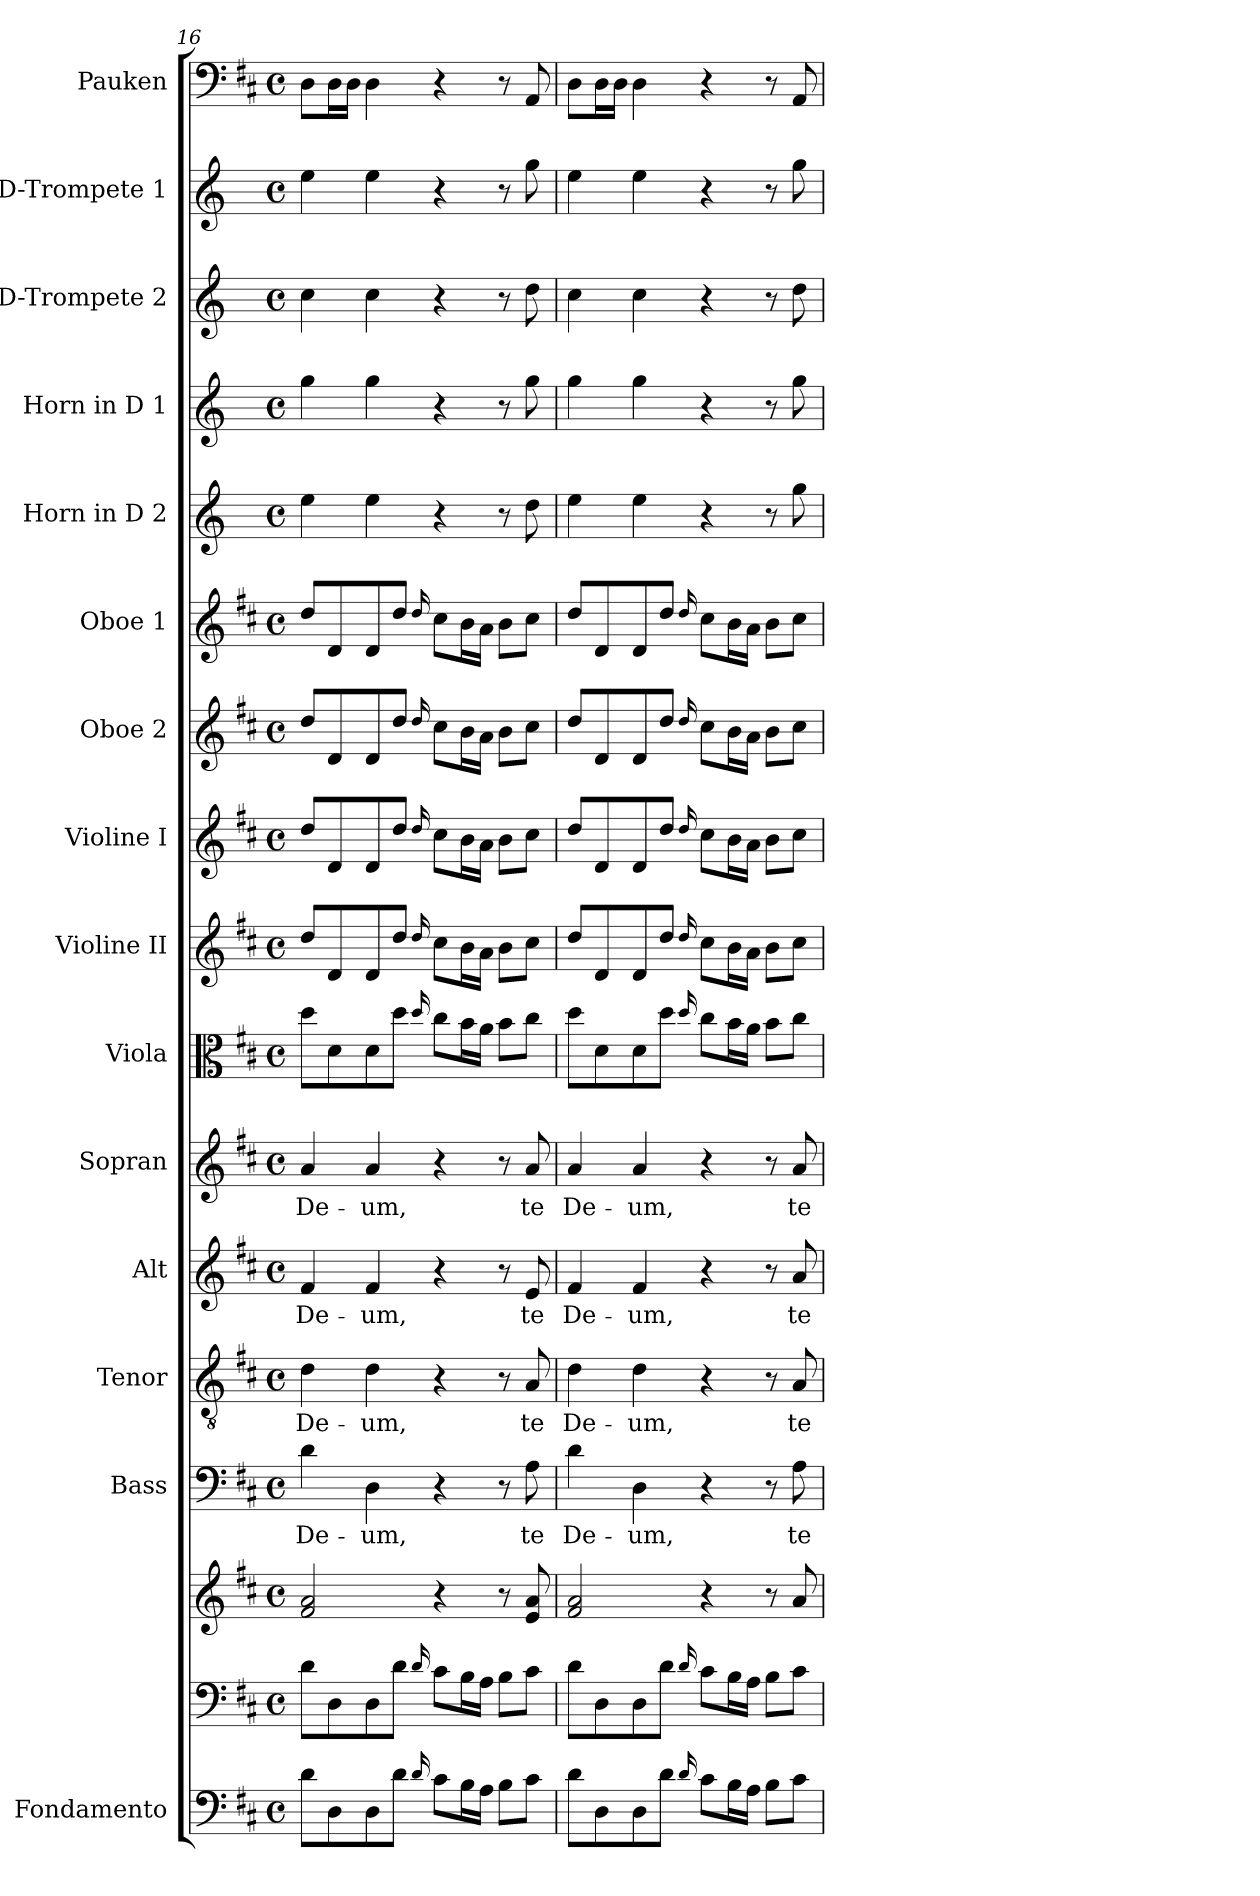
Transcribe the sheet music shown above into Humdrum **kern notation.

**kern	**kern	**kern	**kern	**text	**kern	**text	**kern	**text	**kern	**text	**kern	**kern	**kern	**kern	**kern	**kern	**kern	**kern	**kern	**kern
*part16	*part15	*part15	*part14	*part14	*part13	*part13	*part12	*part12	*part11	*part11	*part10	*part9	*part8	*part7	*part6	*part5	*part4	*part3	*part2	*part1
*staff17	*staff16	*staff15	*staff14	*staff14	*staff13	*staff13	*staff12	*staff12	*staff11	*staff11	*staff10	*staff9	*staff8	*staff7	*staff6	*staff5	*staff4	*staff3	*staff2	*staff1
*I"Fondamento	*	*	*I"Bass	*	*I"Tenor	*	*I"Alt	*	*I"Sopran	*	*I"Viola	*I"Violine II	*I"Violine I	*I"Oboe 2	*I"Oboe 1	*I"Horn in D 2	*I"Horn in D 1	*I"D-Trompete 2	*I"D-Trompete 1	*I"Pauken
*I'F.	*	*	*I'B.	*	*I'T.	*	*I'A.	*	*I'S.	*	*I'Vla.	*I'Vl. II	*I'Vl. I	*I'Ob. 2	*I'Ob. 1	*	*	*I'D Trp. 2	*I'D Trp. 1	*I'Pk.
*clefF4	*clefF4	*clefG2	*clefF4	*	*clefGv2	*	*clefG2	*	*clefG2	*	*clefC3	*clefG2	*clefG2	*clefG2	*clefG2	*clefG2	*clefG2	*clefG2	*clefG2	*clefF4
*ITrd7c12	*	*	*	*	*	*	*	*	*	*	*	*	*	*	*	*ITrd6c10	*ITrd6c10	*ITrd-1c-2	*ITrd-1c-2	*
*k[f#c#]	*k[f#c#]	*k[f#c#]	*k[f#c#]	*	*k[f#c#]	*	*k[f#c#]	*	*k[f#c#]	*	*k[f#c#]	*k[f#c#]	*k[f#c#]	*k[f#c#]	*k[f#c#]	*k[f#c#]	*k[f#c#]	*k[f#c#]	*k[f#c#]	*k[f#c#]
*D:	*D:	*D:	*D:	*	*D:	*	*D:	*	*D:	*	*D:	*D:	*D:	*D:	*D:	*D:	*D:	*D:	*D:	*D:
*M4/4	*M4/4	*M4/4	*M4/4	*	*M4/4	*	*M4/4	*	*M4/4	*	*M4/4	*M4/4	*M4/4	*M4/4	*M4/4	*M4/4	*M4/4	*M4/4	*M4/4	*M4/4
*met(c)	*met(c)	*met(c)	*met(c)	*	*met(c)	*	*met(c)	*	*met(c)	*	*met(c)	*met(c)	*met(c)	*met(c)	*met(c)	*met(c)	*met(c)	*met(c)	*met(c)	*met(c)
=16	=16	=16	=16	=16	=16	=16	=16	=16	=16	=16	=16	=16	=16	=16	=16	=16	=16	=16	=16	=16
!	!	!	!	!LO:LY:b	!	!LO:LY:b	!	!LO:LY:b	!	!LO:LY:b	!	!	!	!	!	!	!	!	!	!
8D\L	8d\L	2f#/ 2a/	4d\	De-	4d\	De-	4f#/	De-	4a/	De-	8dd\L	8dd/L	8dd/L	8dd/L	8dd/L	4f#\	4a\	4dd\	4ff#\	8D\L
8DD\	8D\	.	.	.	.	.	.	.	.	.	8d\	8d/	8d/	8d/	8d/	.	.	.	.	16D\L
.	.	.	.	.	.	.	.	.	.	.	.	.	.	.	.	.	.	.	.	16D\JJ
!	!	!	!	!LO:LY:b	!	!LO:LY:b	!	!LO:LY:b	!	!LO:LY:b	!	!	!	!	!	!	!	!	!	!
8DD\	8D\	.	4D\	-um,	4d\	-um,	4f#/	-um,	4a/	-um,	8d\	8d/	8d/	8d/	8d/	4f#\	4a\	4dd\	4ff#\	4D\
8D\J	8d\J	.	.	.	.	.	.	.	.	.	8dd\J	8dd/J	8dd/J	8dd/J	8dd/J	.	.	.	.	.
16qqD/	16qqd/	.	.	.	.	.	.	.	.	.	16qqdd/	16qqdd/	16qqdd/	16qqdd/	16qqdd/	.	.	.	.	.
8C#\L	8c#\L	4r	4r	.	4r	.	4r	.	4r	.	8cc#\L	8cc#\L	8cc#\L	8cc#\L	8cc#\L	4r	4r	4r	4r	4r
16BB\L	16B\L	.	.	.	.	.	.	.	.	.	16b\L	16b\L	16b\L	16b\L	16b\L	.	.	.	.	.
16AA\JJ	16A\JJ	.	.	.	.	.	.	.	.	.	16a\JJ	16a\JJ	16a\JJ	16a\JJ	16a\JJ	.	.	.	.	.
8BB\L	8B\L	8r	8r	.	8r	.	8r	.	8r	.	8b\L	8b\L	8b\L	8b\L	8b\L	8r	8r	8r	8r	8r
!	!	!	!	!LO:LY:b	!	!LO:LY:b	!	!LO:LY:b	!	!LO:LY:b	!	!	!	!	!	!	!	!	!	!
8C#\J	8c#\J	8e/ 8a/	8A\	te	8A/	te	8e/	te	8a/	te	8cc#\J	8cc#\J	8cc#\J	8cc#\J	8cc#\J	8e\	8a\	8ee\	8aa\	8AA/
=17	=17	=17	=17	=17	=17	=17	=17	=17	=17	=17	=17	=17	=17	=17	=17	=17	=17	=17	=17	=17
!	!	!	!	!LO:LY:b	!	!LO:LY:b	!	!LO:LY:b	!	!LO:LY:b	!	!	!	!	!	!	!	!	!	!
8D\L	8d\L	2f#/ 2a/	4d\	De-	4d\	De-	4f#/	De-	4a/	De-	8dd\L	8dd/L	8dd/L	8dd/L	8dd/L	4f#\	4a\	4dd\	4ff#\	8D\L
8DD\	8D\	.	.	.	.	.	.	.	.	.	8d\	8d/	8d/	8d/	8d/	.	.	.	.	16D\L
.	.	.	.	.	.	.	.	.	.	.	.	.	.	.	.	.	.	.	.	16D\JJ
!	!	!	!	!LO:LY:b	!	!LO:LY:b	!	!LO:LY:b	!	!LO:LY:b	!	!	!	!	!	!	!	!	!	!
8DD\	8D\	.	4D\	-um,	4d\	-um,	4f#/	-um,	4a/	-um,	8d\	8d/	8d/	8d/	8d/	4f#\	4a\	4dd\	4ff#\	4D\
8D\J	8d\J	.	.	.	.	.	.	.	.	.	8dd\J	8dd/J	8dd/J	8dd/J	8dd/J	.	.	.	.	.
16qqD/	16qqd/	.	.	.	.	.	.	.	.	.	16qqdd/	16qqdd/	16qqdd/	16qqdd/	16qqdd/	.	.	.	.	.
8C#\L	8c#\L	4r	4r	.	4r	.	4r	.	4r	.	8cc#\L	8cc#\L	8cc#\L	8cc#\L	8cc#\L	4r	4r	4r	4r	4r
16BB\L	16B\L	.	.	.	.	.	.	.	.	.	16b\L	16b\L	16b\L	16b\L	16b\L	.	.	.	.	.
16AA\JJ	16A\JJ	.	.	.	.	.	.	.	.	.	16a\JJ	16a\JJ	16a\JJ	16a\JJ	16a\JJ	.	.	.	.	.
8BB\L	8B\L	8r	8r	.	8r	.	8r	.	8r	.	8b\L	8b\L	8b\L	8b\L	8b\L	8r	8r	8r	8r	8r
!	!	!	!	!LO:LY:b	!	!LO:LY:b	!	!LO:LY:b	!	!LO:LY:b	!	!	!	!	!	!	!	!	!	!
8C#\J	8c#\J	8a/	8A\	te	8A/	te	8a/	te	8a/	te	8cc#\J	8cc#\J	8cc#\J	8cc#\J	8cc#\J	8a\	8a\	8ee\	8aa\	8AA/
=	=	=	=	=	=	=	=	=	=	=	=	=	=	=	=	=	=	=	=	=
*-	*-	*-	*-	*-	*-	*-	*-	*-	*-	*-	*-	*-	*-	*-	*-	*-	*-	*-	*-	*-
